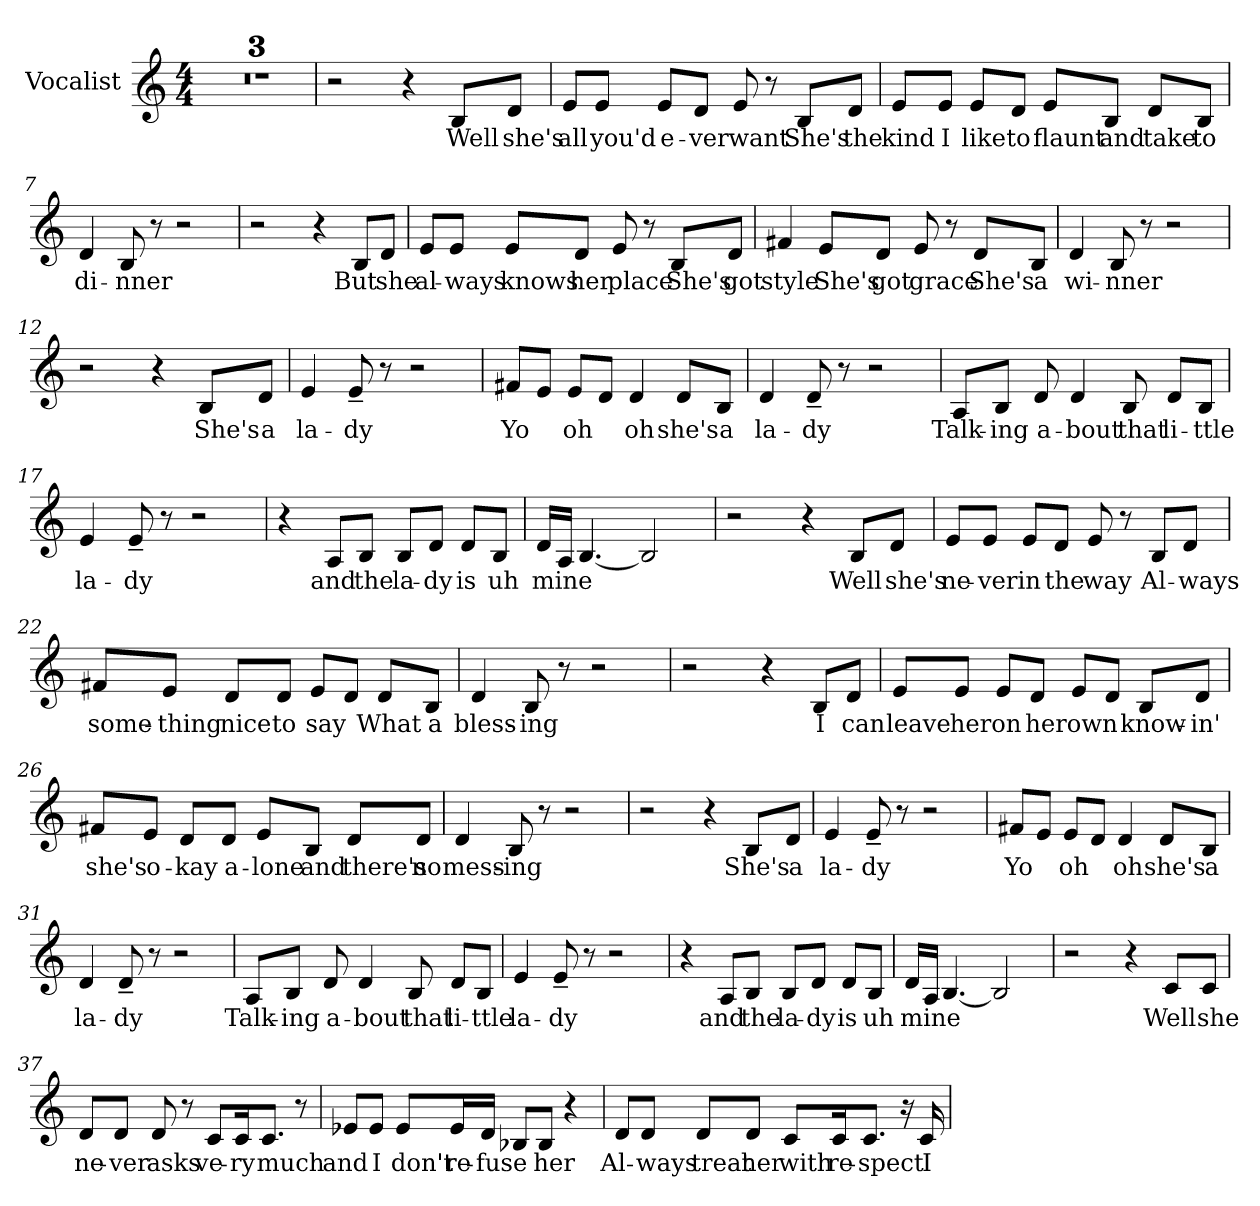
**kern	**text
*part1	*part1
*staff1	*staff1
*I"Vocalist	*
*clefG2	*
*M4/4	*
=1	=1
*clefG2	*
*M4/4	*
1r	.
=2	=2
1r	.
=3	=3
1r	.
=4	=4
2r	.
4r	.
8B/L	Well
8d/J	she's
=5	=5
8e/L	all
8e/J	you'd
8e/L	e-
8d/J	-ver
8e	want
8r	.
8B/L	She's
8d/J	the
=6	=6
8e/L	kind
8e/J	I
8e/L	like
8d/J	to
8e/L	flaunt
8B/J	and
8d/L	take
8B/J	to
=7	=7
4d	di-
8B	-nner
8r	.
2r	.
=8	=8
2r	.
4r	.
8B/L	But
8d/J	she
=9	=9
8e/L	al-
8e/J	-ways
8e/L	knows
8d/J	her
8e	place
8r	.
8B/L	She's
8d/J	got
=10	=10
4f#X	style
8e/L	She's
8d/J	got
8e	grace
8r	.
8d/L	She's
8B/J	a
=11	=11
4d	wi-
8B	-nner
8r	.
2r	.
=12	=12
2r	.
4r	.
8B/L	She's
8d/J	a
=13	=13
4e	la-
8e~	-dy
8r	.
2r	.
=14	=14
8f#X/L	Yo
8e/J	_
8e/L	oh
8d/J	_
4d	oh
8d/L	she's
8B/J	a
=15	=15
4d	la-
8d~	-dy
8r	.
2r	.
=16	=16
8A/L	Talk-
8B/J	-ing
8d	a-
4d	-bout
8B	that
8d/L	li-
8B/J	-ttle
=17	=17
4e	la-
8e~	-dy
8r	.
2r	.
=18	=18
4r	.
8A/L	and
8B/J	the
8B/L	la-
8d/J	-dy
8d/L	is
8B/J	uh
=19	=19
16d/LL	mine
16A/JJ	_
[4.B	_
2B]	_
=20	=20
2r	.
4r	.
8B/L	Well
8d/J	she's
=21	=21
8e/L	ne-
8e/J	-ver
8e/L	in
8d/J	the
8e	way
8r	.
8B/L	Al-
8d/J	-ways
=22	=22
8f#X/L	some-
8e/J	-thing
8d/L	nice
8d/J	to
8e/L	say
8d/J	_
8d/L	What
8B/J	a
=23	=23
4d	bless-
8B	-ing
8r	.
2r	.
=24	=24
2r	.
4r	.
8B/L	I
8d/J	can
=25	=25
8e/L	leave
8e/J	her
8e/L	on
8d/J	her
8e/L	own
8d/J	_
8B/L	know-
8d/J	-in'
=26	=26
8f#X/L	she's
8e/J	o-
8d/L	-kay
8d/J	a-
8e/L	-lone
8B/J	and
8d/L	there's
8d/J	no
=27	=27
4d	mess-
8B	-ing
8r	.
2r	.
=28	=28
2r	.
4r	.
8B/L	She's
8d/J	a
=29	=29
4e	la-
8e~	-dy
8r	.
2r	.
=30	=30
8f#X/L	Yo
8e/J	_
8e/L	oh
8d/J	_
4d	oh
8d/L	she's
8B/J	a
=31	=31
4d	la-
8d~	-dy
8r	.
2r	.
=32	=32
8A/L	Talk-
8B/J	-ing
8d	a-
4d	-bout
8B	that
8d/L	li-
8B/J	-ttle
=33	=33
4e	la-
8e~	-dy
8r	.
2r	.
=34	=34
4r	.
8A/L	and
8B/J	the
8B/L	la-
8d/J	-dy
8d/L	is
8B/J	uh
=35	=35
16d/LL	mine
16A/JJ	_
[4.B	_
2B]	_
=36	=36
2r	.
4r	.
8c/L	Well
8c/J	she
=37	=37
8d/L	ne-
8d/J	-ver
8d	asks
8r	.
8c/L	ve-
16c/K	-ry
8.c/J	much
8r	.
=38	=38
8e-X/L	and
8e-/J	I
8e-/L	don't
16e-/L	re-
16d/JJ	-fuse
8B-X/L	_
8B-/J	her
4r	.
=39	=39
8d/L	Al-
8d/J	-ways
8d/L	treat
8d/J	her
8c/L	with
16c/K	re-
8.c/J	-spect
16r	.
16c	I
=	=
*-	*-
